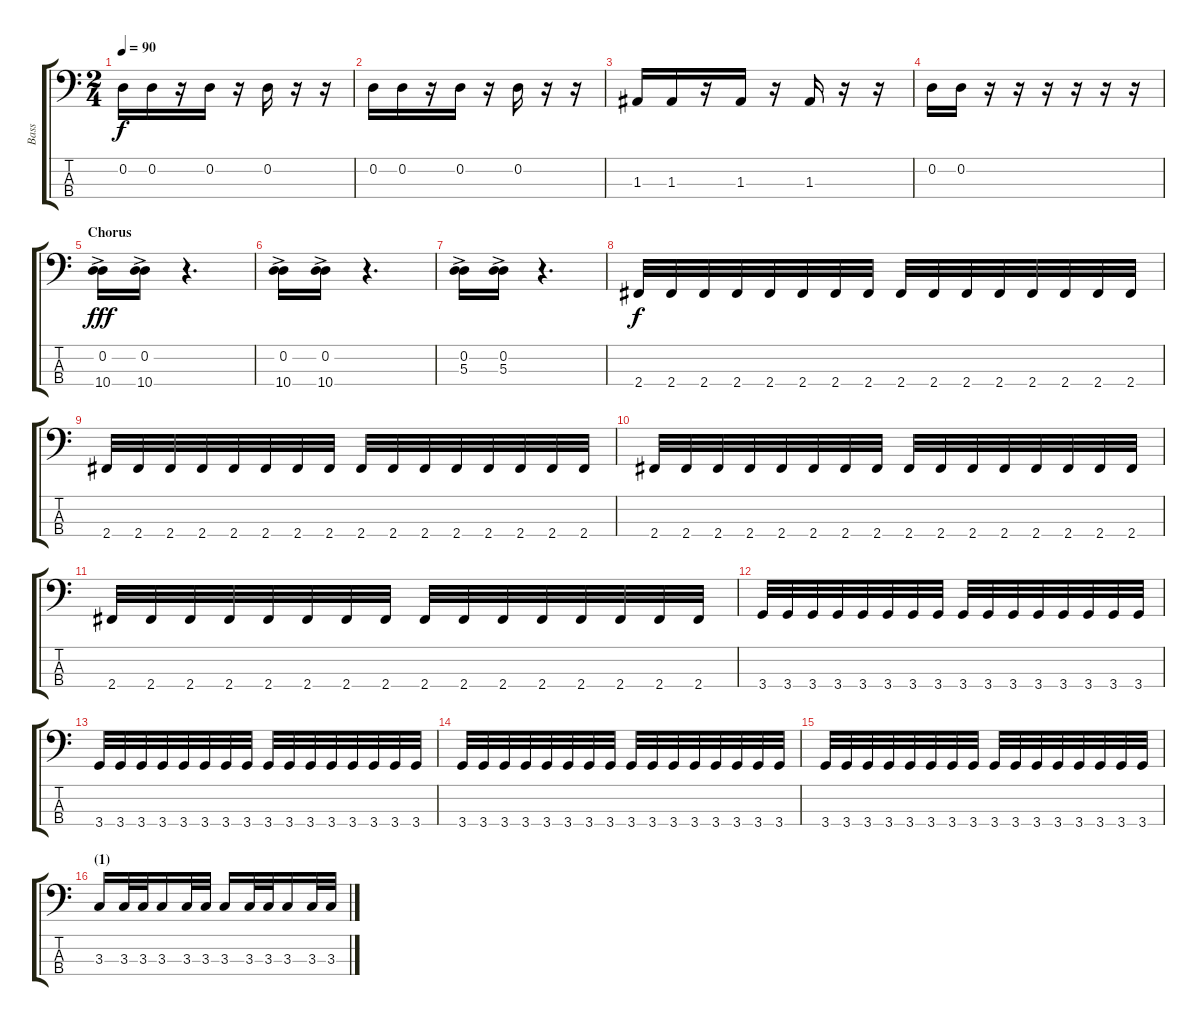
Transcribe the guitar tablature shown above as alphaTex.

\track ("Bass" "Bass") {instrument electricbasspick}
\staff {score tabs}
\tuning (G2 D2 A1 E1) {hide}
\ts (2 4)
\tempo 90
\clef f4
\ks c
0.2.16{dy f} 0.2.16 r.16 0.2.16 r.16 0.2.16 r.16 r.16 |
0.2.16 0.2.16 r.16 0.2.16 r.16 0.2.16 r.16 r.16 |
1.3.16 1.3.16 r.16 1.3.16 r.16 1.3.16 r.16 r.16 |
0.2.16 0.2.16 r.16 r.16 r.16 r.16 r.16 r.16 |
\section ("" "Chorus")
(0.2{ac} 10.4{ac}).16{dy fff} (0.2{ac} 10.4{ac}).16 r.4{d} |
(0.2{ac} 10.4{ac}).16 (0.2{ac} 10.4{ac}).16 r.4{d} |
(0.2{ac} 5.3{ac}).16 (0.2{ac} 5.3{ac}).16 r.4{d} |
2.4.32{dy f} 2.4.32 2.4.32 2.4.32 2.4.32 2.4.32 2.4.32 2.4.32 2.4.32 2.4.32 2.4.32 2.4.32 2.4.32 2.4.32 2.4.32 2.4.32 |
2.4.32 2.4.32 2.4.32 2.4.32 2.4.32 2.4.32 2.4.32 2.4.32 2.4.32 2.4.32 2.4.32 2.4.32 2.4.32 2.4.32 2.4.32 2.4.32 |
2.4.32 2.4.32 2.4.32 2.4.32 2.4.32 2.4.32 2.4.32 2.4.32 2.4.32 2.4.32 2.4.32 2.4.32 2.4.32 2.4.32 2.4.32 2.4.32 |
2.4.32 2.4.32 2.4.32 2.4.32 2.4.32 2.4.32 2.4.32 2.4.32 2.4.32 2.4.32 2.4.32 2.4.32 2.4.32 2.4.32 2.4.32 2.4.32 |
3.4.32 3.4.32 3.4.32 3.4.32 3.4.32 3.4.32 3.4.32 3.4.32 3.4.32 3.4.32 3.4.32 3.4.32 3.4.32 3.4.32 3.4.32 3.4.32 |
3.4.32 3.4.32 3.4.32 3.4.32 3.4.32 3.4.32 3.4.32 3.4.32 3.4.32 3.4.32 3.4.32 3.4.32 3.4.32 3.4.32 3.4.32 3.4.32 |
3.4.32 3.4.32 3.4.32 3.4.32 3.4.32 3.4.32 3.4.32 3.4.32 3.4.32 3.4.32 3.4.32 3.4.32 3.4.32 3.4.32 3.4.32 3.4.32 |
3.4.32 3.4.32 3.4.32 3.4.32 3.4.32 3.4.32 3.4.32 3.4.32 3.4.32 3.4.32 3.4.32 3.4.32 3.4.32 3.4.32 3.4.32 3.4.32 |
\section ("" "(1)")
3.3.16 3.3.32 3.3.32 3.3.16 3.3.32 3.3.32 3.3.16 3.3.32 3.3.32 3.3.16 3.3.32 3.3.32
